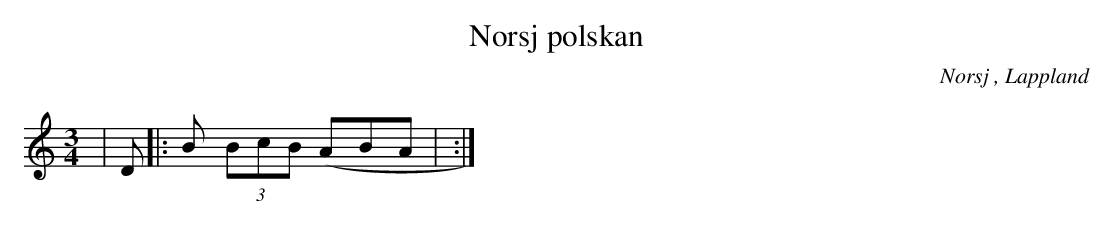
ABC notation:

X:1
T:Norsj polskan
O:Norsj , Lappland
M:3/4
L:1/8
K:C
| D|: B (3BcB 3(ABA |  :|
